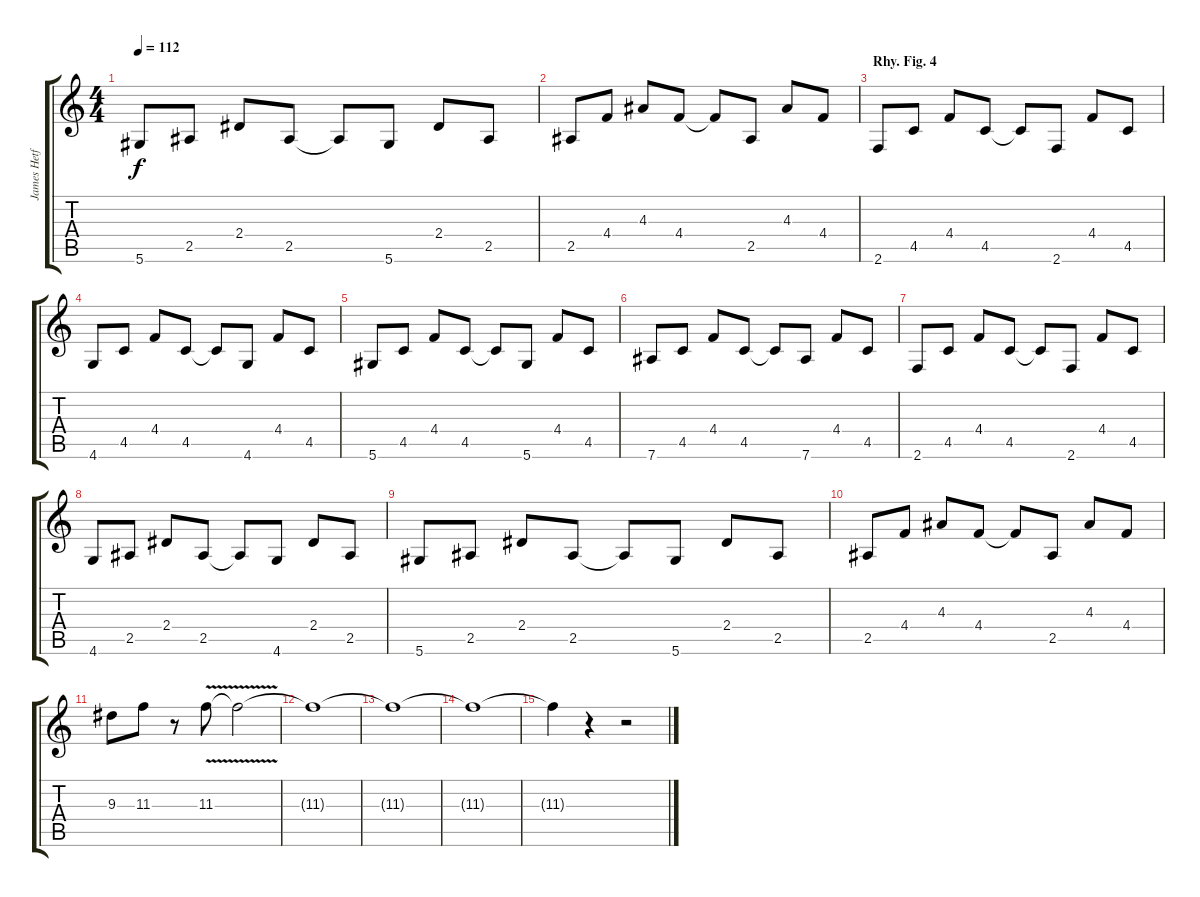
\track ("James Hetfield (Guitar)" "James Hetf") {instrument electricguitarclean}
\staff {score tabs}
\tuning (Eb4 Bb3 Gb3 Db3 Ab2 Eb2) {hide}
\ts (4 4)
\tempo 112
\clef g2
\ks c
5.6.8{dy f} 2.5.8 2.4.8 2.5.8 2.5{t}.8 5.6.8 2.4.8 2.5.8 |
2.5.8 4.4.8 4.3.8 4.4.8 4.4{t}.8 2.5.8 4.3.8 4.4.8 |
\section ("" "Rhy. Fig. 4")
2.6.8 4.5.8 4.4.8 4.5.8 4.5{t}.8 2.6.8 4.4.8 4.5.8 |
4.6.8 4.5.8 4.4.8 4.5.8 4.5{t}.8 4.6.8 4.4.8 4.5.8 |
5.6.8 4.5.8 4.4.8 4.5.8 4.5{t}.8 5.6.8 4.4.8 4.5.8 |
7.6.8 4.5.8 4.4.8 4.5.8 4.5{t}.8 7.6.8 4.4.8 4.5.8 |
2.6.8 4.5.8 4.4.8 4.5.8 4.5{t}.8 2.6.8 4.4.8 4.5.8 |
4.6.8 2.5.8 2.4.8 2.5.8 2.5{t}.8 4.6.8 2.4.8 2.5.8 |
5.6.8 2.5.8 2.4.8 2.5.8 2.5{t}.8 5.6.8 2.4.8 2.5.8 |
2.5.8 4.4.8 4.3.8 4.4.8 4.4{t}.8 2.5.8 4.3.8 4.4.8 |
9.3.8 11.3.8 r.8 11.3{v}.8 11.3{t}.2 |
11.3{t}.1 |
11.3{t}.1 |
11.3{t}.1 |
11.3{t}.4 r.4 r.2
